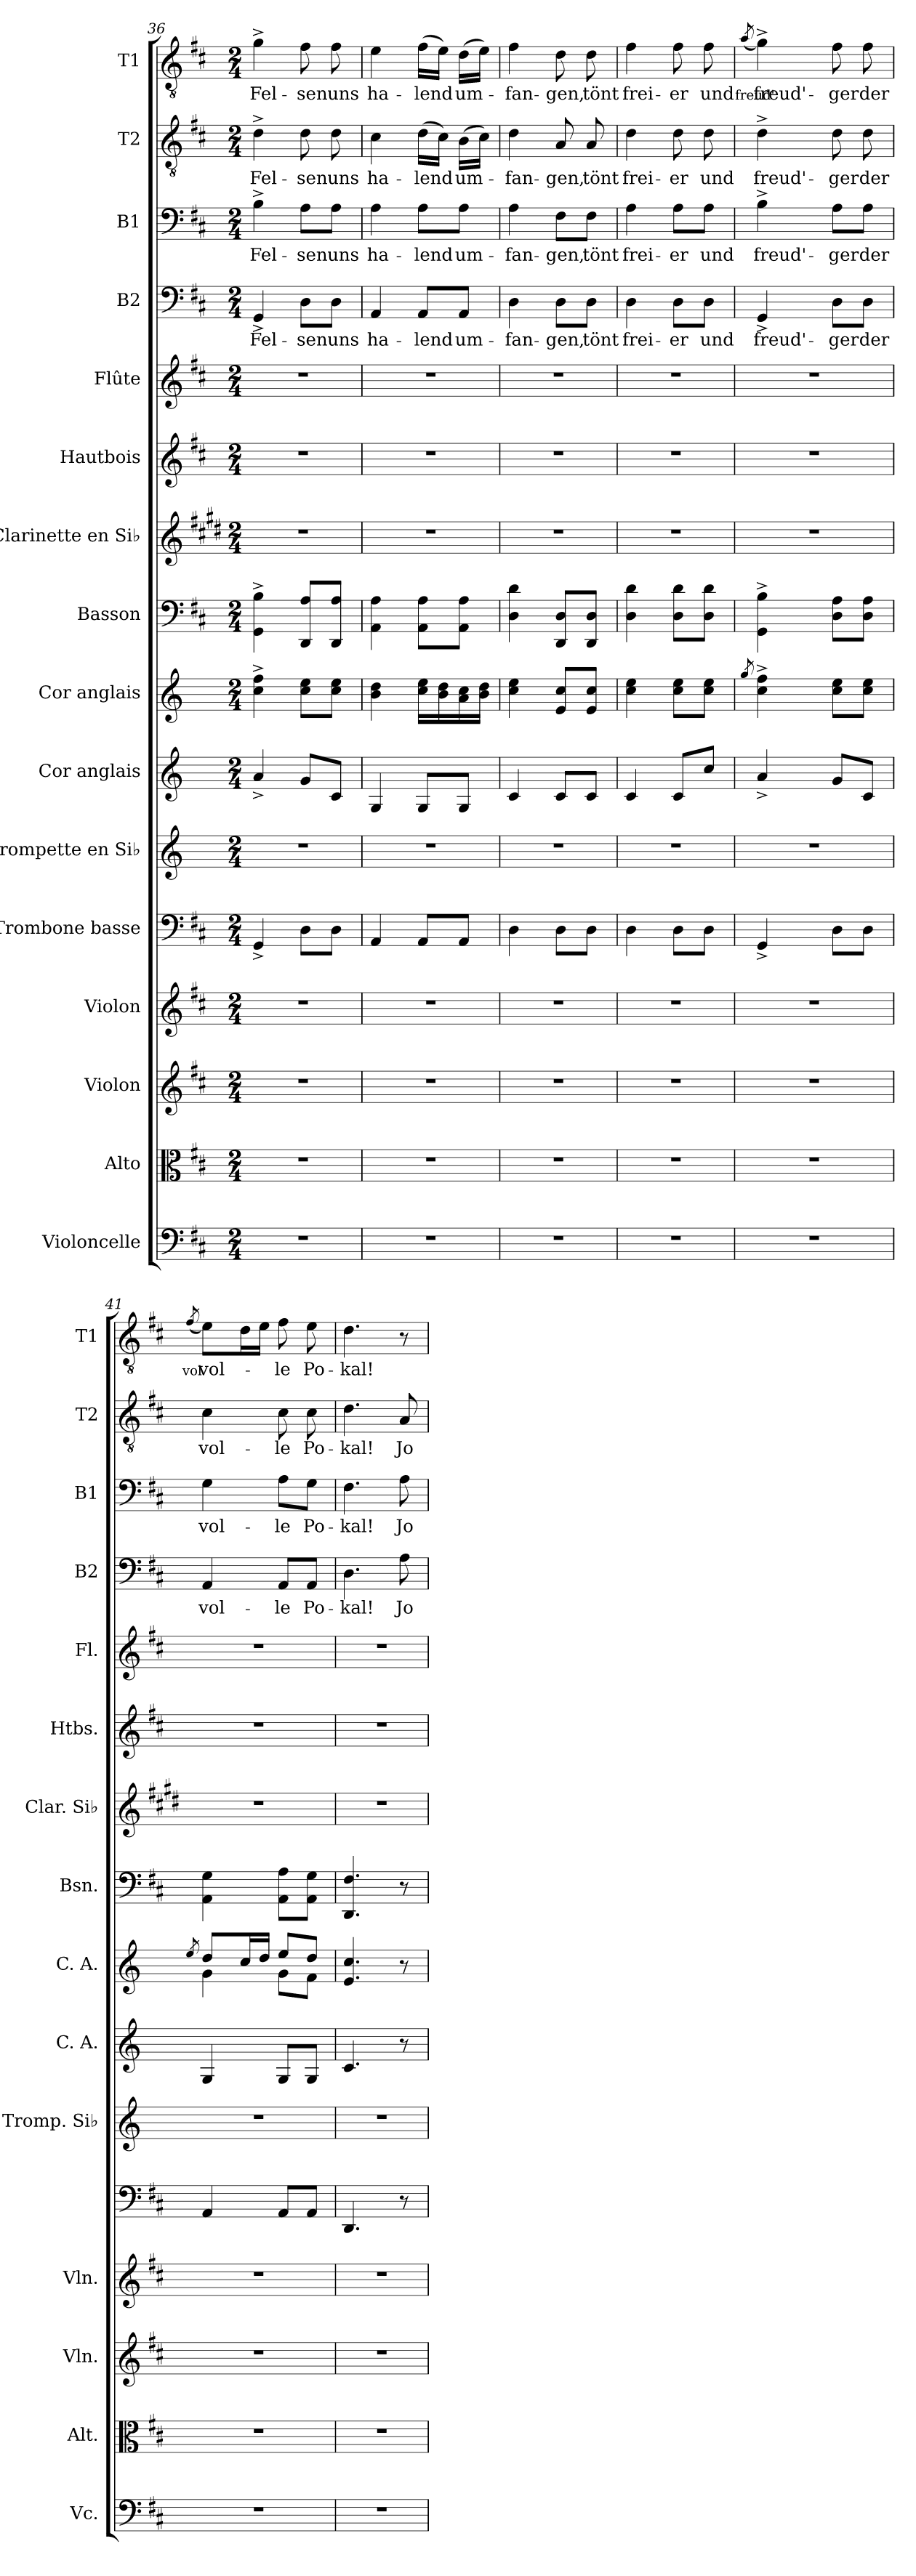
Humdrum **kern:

**kern	**kern	**kern	**kern	**kern	**kern	**kern	**kern	**kern	**kern	**kern	**kern	**kern	**text	**kern	**text	**kern	**text	**kern	**text
*part16	*part15	*part14	*part13	*part12	*part11	*part10	*part9	*part8	*part7	*part6	*part5	*part4	*part4	*part3	*part3	*part2	*part2	*part1	*part1
*staff16	*staff15	*staff14	*staff13	*staff12	*staff11	*staff10	*staff9	*staff8	*staff7	*staff6	*staff5	*staff4	*staff4	*staff3	*staff3	*staff2	*staff2	*staff1	*staff1
*I"Violoncelle	*I"Alto	*I"Violon	*I"Violon	*I"Trombone basse	*I"Trompette en Si♭	*I"Cor anglais	*I"Cor anglais	*I"Basson	*I"Clarinette en Si♭	*I"Hautbois	*I"Flûte	*I"B2	*	*I"B1	*	*I"T2	*	*I"T1	*
*I'Vc.	*I'Alt.	*I'Vln.	*I'Vln.	*	*I'Tromp. Si♭	*I'C. A.	*I'C. A.	*I'Bsn.	*I'Clar. Si♭	*I'Htbs.	*I'Fl.	*I'B2	*	*I'B1	*	*I'T2	*	*I'T1	*
*clefF4	*clefC3	*clefG2	*clefG2	*clefF4	*clefG2	*clefG2	*clefG2	*clefF4	*clefG2	*clefG2	*clefG2	*clefF4	*	*clefF4	*	*clefGv2	*	*clefGv2	*
*	*	*	*	*	*ITrd6c10	*ITrd6c10	*ITrd6c10	*	*ITrd1c2	*	*	*	*	*	*	*	*	*	*
*k[f#c#]	*k[f#c#]	*k[f#c#]	*k[f#c#]	*k[f#c#]	*k[f#c#]	*k[f#c#]	*k[f#c#]	*k[f#c#]	*k[f#c#]	*k[f#c#]	*k[f#c#]	*k[f#c#]	*	*k[f#c#]	*	*k[f#c#]	*	*k[f#c#]	*
*M2/4	*M2/4	*M2/4	*M2/4	*M2/4	*M2/4	*M2/4	*M2/4	*M2/4	*M2/4	*M2/4	*M2/4	*M2/4	*	*M2/4	*	*M2/4	*	*M2/4	*
=36	=36	=36	=36	=36	=36	=36	=36	=36	=36	=36	=36	=36	=36	=36	=36	=36	=36	=36	=36
2r	2r	2r	2r	4GG^/	2r	4B^/	4d\^ 4g\^	4GG\^ 4B\^	2r	2r	2r	4GG^/	Fel-	4B^\	Fel-	4d^\	Fel-	4g^\	Fel-
.	.	.	.	8D\L	.	8A/L	8d\ 8f#\L	8DD/ 8A/L	.	.	.	8D\L	-sen	8A\L	-sen	8d\	-sen	8f#\	-sen
.	.	.	.	8D\J	.	8D/J	8d\ 8f#\J	8DD/ 8A/J	.	.	.	8D\J	uns	8A\J	uns	8d\	uns	8f#\	uns
!!LO:PB:g=z
=37	=37	=37	=37	=37	=37	=37	=37	=37	=37	=37	=37	=37	=37	=37	=37	=37	=37	=37	=37
2r	2r	2r	2r	4AA/	2r	4AA/	4c#\ 4e\	4AA\ 4A\	2r	2r	2r	4AA/	ha-	4A\	ha-	4c#\	ha-	4e\	ha-
.	.	.	.	8AA/L	.	8AA/L	16d\ 16f#\LL	8AA\ 8A\L	.	.	.	8AA/L	-lend	8A\L	-lend	(16d\LL	-lend	(16f#\LL	-lend
.	.	.	.	.	.	.	16c#\ 16e\	.	.	.	.	.	.	.	.	16c#\JJ)	.	16e\JJ)	.
.	.	.	.	8AA/J	.	8AA/J	16B\ 16d\	8AA\ 8A\J	.	.	.	8AA/J	um-	8A\J	um-	(16B\LL	um-	(16d\LL	um-
.	.	.	.	.	.	.	16c#\ 16e\JJ	.	.	.	.	.	.	.	.	16c#\JJ)	.	16e\JJ)	.
=38	=38	=38	=38	=38	=38	=38	=38	=38	=38	=38	=38	=38	=38	=38	=38	=38	=38	=38	=38
2r	2r	2r	2r	4D\	2r	4D/	4d\ 4f#\	4D\ 4d\	2r	2r	2r	4D\	-fan-	4A\	-fan-	4d\	-fan-	4f#\	-fan-
.	.	.	.	8D\L	.	8D/L	8F#/ 8d/L	8DD/ 8D/L	.	.	.	8D\L	-gen,	8F#\L	-gen,	8A/	-gen,	8d\	-gen,
.	.	.	.	8D\J	.	8D/J	8F#/ 8d/J	8DD/ 8D/J	.	.	.	8D\J	tönt	8F#\J	tönt	8A/	tönt	8d\	tönt
=39	=39	=39	=39	=39	=39	=39	=39	=39	=39	=39	=39	=39	=39	=39	=39	=39	=39	=39	=39
2r	2r	2r	2r	4D\	2r	4D/	4d\ 4f#\	4D\ 4d\	2r	2r	2r	4D\	frei-	4A\	frei-	4d\	frei-	4f#\	frei-
.	.	.	.	8D\L	.	8D/L	8d\ 8f#\L	8D\ 8d\L	.	.	.	8D\L	-er	8A\L	-er	8d\	-er	8f#\	-er
.	.	.	.	8D\J	.	8d/J	8d\ 8f#\J	8D\ 8d\J	.	.	.	8D\J	und	8A\J	und	8d\	und	8f#\	und
=40	=40	=40	=40	=40	=40	=40	=40	=40	=40	=40	=40	=40	=40	=40	=40	=40	=40	=40	=40
.	.	.	.	.	.	.	8qa/	.	.	.	.	.	.	.	.	.	.	(8qa/	freud'-
2r	2r	2r	2r	4GG^/	2r	4B^/	4d\^ 4g\^	4GG\^ 4B\^	2r	2r	2r	4GG^/	freud'-	4B^\	freud'-	4d^\	freud'-	4g^\)	freud'-
.	.	.	.	8D\L	.	8A/L	8d\ 8f#\L	8D\ 8A\L	.	.	.	8D\L	-ger	8A\L	-ger	8d\	-ger	8f#\	-ger
.	.	.	.	8D\J	.	8D/J	8d\ 8f#\J	8D\ 8A\J	.	.	.	8D\J	der	8A\J	der	8d\	der	8f#\	der
=41	=41	=41	=41	=41	=41	=41	=41	=41	=41	=41	=41	=41	=41	=41	=41	=41	=41	=41	=41
.	.	.	.	.	.	.	8qf#/	.	.	.	.	.	.	.	.	.	.	(8qf#/	vol-
*	*	*	*	*	*	*	*^	*	*	*	*	*	*	*	*	*	*	*	*
2r	2r	2r	2r	4AA/	2r	4AA/	8e/L	4A\	4AA\ 4G\	2r	2r	2r	4AA/	vol-	4G\	vol-	4c#\	vol-	8e\L)	vol-
.	.	.	.	.	.	.	16d/L	.	.	.	.	.	.	.	.	.	.	.	16d\L	.
.	.	.	.	.	.	.	16e/JJ	.	.	.	.	.	.	.	.	.	.	.	16e\JJ	.
.	.	.	.	8AA/L	.	8AA/L	8f#/L	8A\L	8AA\ 8A\L	.	.	.	8AA/L	-le	8A\L	-le	8c#\	-le	8f#\	-le
.	.	.	.	8AA/J	.	8AA/J	8e/J	8G\J	8AA\ 8G\J	.	.	.	8AA/J	Po-	8G\J	Po-	8c#\	Po-	8e\	Po-
*	*	*	*	*	*	*	*v	*v	*	*	*	*	*	*	*	*	*	*	*	*
!!LO:PB:g=z
=42	=42	=42	=42	=42	=42	=42	=42	=42	=42	=42	=42	=42	=42	=42	=42	=42	=42	=42	=42
2r	2r	2r	2r	4.DD/	2r	4.D/	4.F#/ 4.d/	4.DD/ 4.F#/	2r	2r	2r	4.D\	-kal!	4.F#\	-kal!	4.d\	-kal!	4.d\	-kal!
.	.	.	.	8r	.	8r	8r	8r	.	.	.	8A\	Jo-	8A\	Jo-	8A/	Jo-	8r	.
=	=	=	=	=	=	=	=	=	=	=	=	=	=	=	=	=	=	=	=
*-	*-	*-	*-	*-	*-	*-	*-	*-	*-	*-	*-	*-	*-	*-	*-	*-	*-	*-	*-
